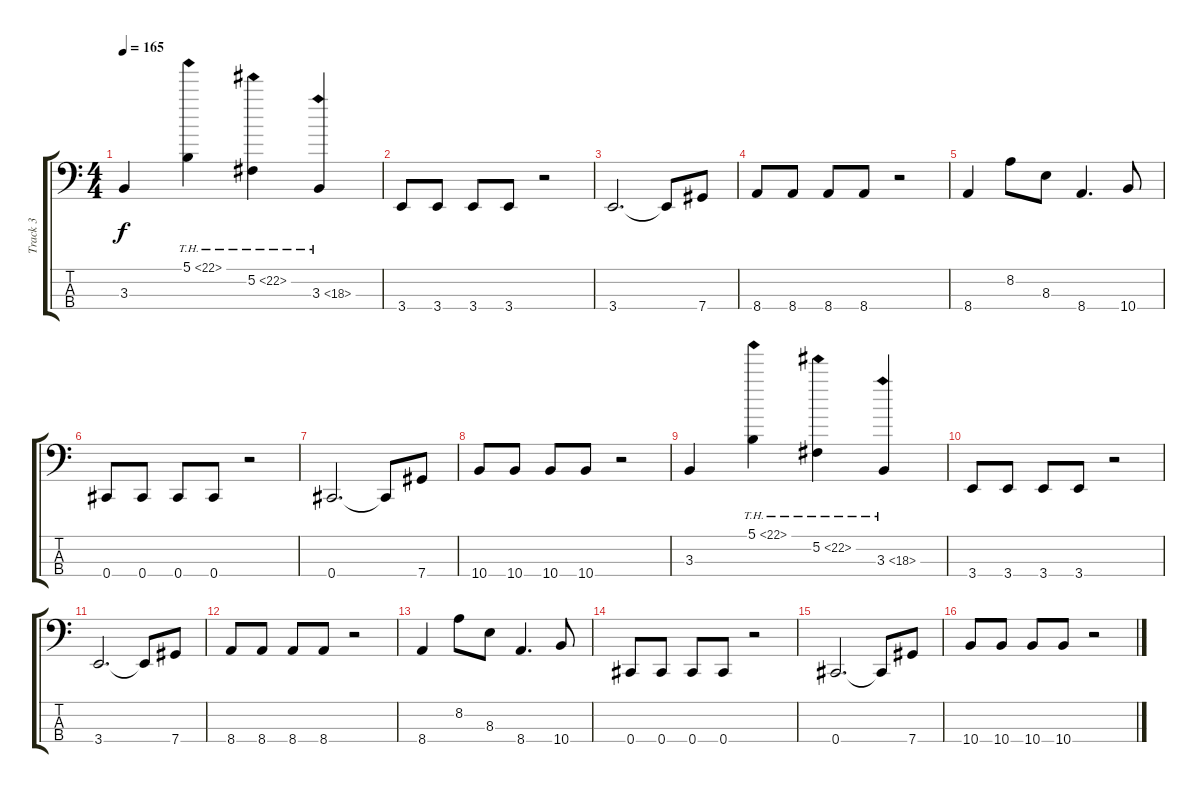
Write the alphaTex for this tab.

\track ("Track 3" "Track 3") {instrument electricbassfinger}
\staff {score tabs}
\tuning (Gb2 Db2 Ab1 Db1) {hide}
\ts (4 4)
\tempo 165
\clef f4
\ks c
3.3.4{dy f} 5.1{th 17}.4 5.2{th 17}.4 3.3{th 15}.4 |
3.4.8 3.4.8 3.4.8 3.4.8 r.2 |
3.4.2{d} 3.4{t}.8 7.4.8 |
8.4.8 8.4.8 8.4.8 8.4.8 r.2 |
8.4.4 8.2.8 8.3.8 8.4.4{d} 10.4.8 |
0.4.8 0.4.8 0.4.8 0.4.8 r.2 |
0.4.2{d} 0.4{t}.8 7.4.8 |
10.4.8 10.4.8 10.4.8 10.4.8 r.2 |
3.3.4 5.1{th 17}.4 5.2{th 17}.4 3.3{th 15}.4 |
3.4.8 3.4.8 3.4.8 3.4.8 r.2 |
3.4.2{d} 3.4{t}.8 7.4.8 |
8.4.8 8.4.8 8.4.8 8.4.8 r.2 |
8.4.4 8.2.8 8.3.8 8.4.4{d} 10.4.8 |
0.4.8 0.4.8 0.4.8 0.4.8 r.2 |
0.4.2{d} 0.4{t}.8 7.4.8 |
10.4.8 10.4.8 10.4.8 10.4.8 r.2
